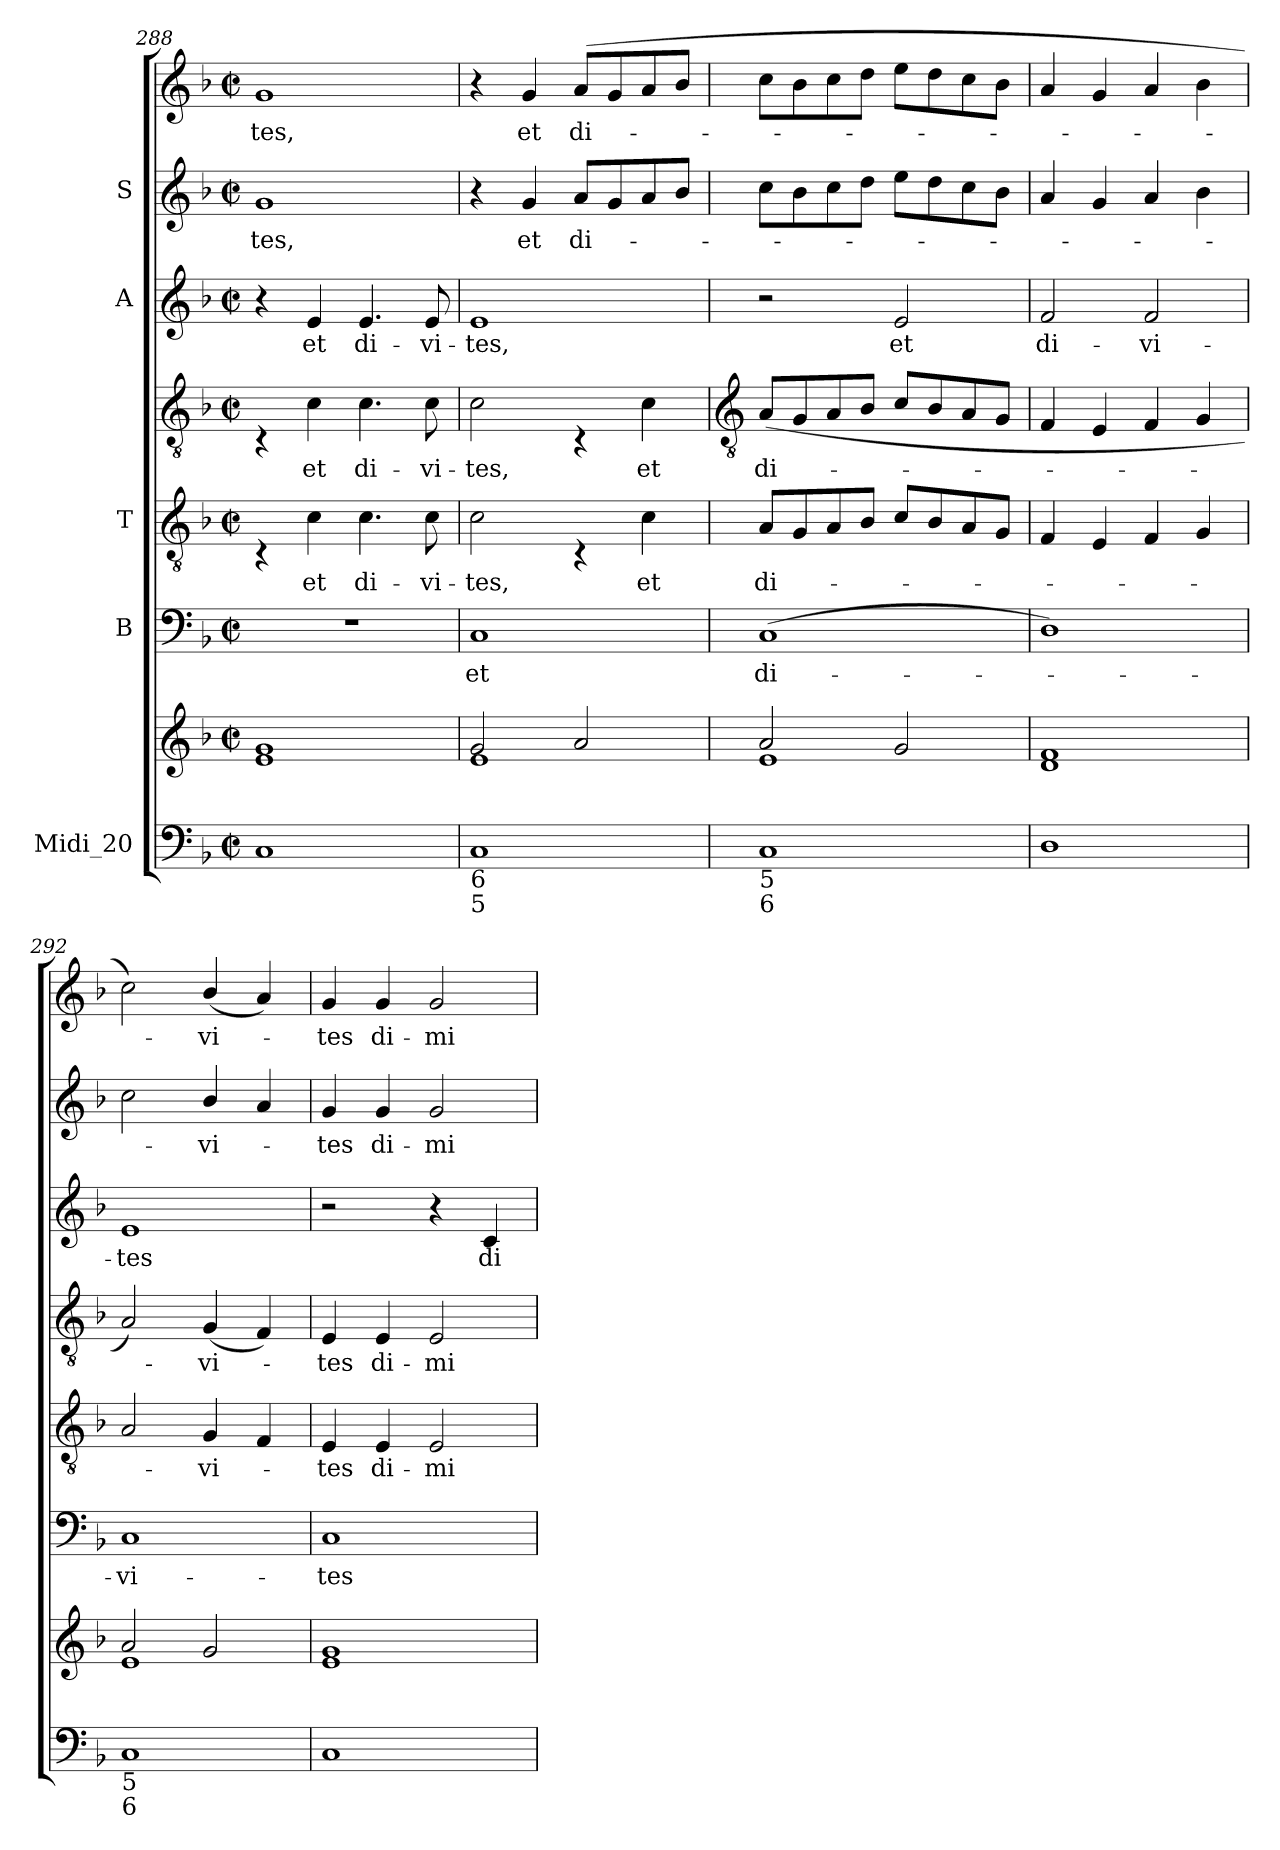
**kern	**kern	**kern	**text	**kern	**text	**kern	**text	**kern	**text	**kern	**text	**kern	**text
*part5	*part5	*part4	*part4	*part3	*part3	*part3	*part3	*part2	*part2	*part1	*part1	*part1	*part1
*staff8	*staff7	*staff6	*staff6	*staff5	*staff5	*staff4	*staff4	*staff3	*staff3	*staff2	*staff2	*staff1	*staff1
*I"Midi_20	*	*I"B	*	*I"T	*	*	*	*I"A	*	*I"S	*	*	*
*clefF4	*clefG2	*clefF4	*	*clefGv2	*	*clefGv2	*	*clefG2	*	*clefG2	*	*clefG2	*
*k[b-]	*k[b-]	*k[b-]	*	*k[b-]	*	*k[b-]	*	*k[b-]	*	*k[b-]	*	*k[b-]	*
*F:	*F:	*F:	*	*F:	*	*F:	*	*F:	*	*F:	*	*F:	*
*M2/2	*M2/2	*M2/2	*	*M2/2	*	*M2/2	*	*M2/2	*	*M2/2	*	*M2/2	*
*met(c|)	*met(c|)	*met(c|)	*	*met(c|)	*	*met(c|)	*	*met(c|)	*	*met(c|)	*	*met(c|)	*
=288	=288	=288	=288	=288	=288	=288	=288	=288	=288	=288	=288	=288	=288
*	*^	*	*	*	*	*	*	*	*	*	*	*	*
!	!	!	!	!	!	!	!	!	!	!	!	!LO:LY:b	!	!LO:LY:b
1C	1g	1e\	1r	.	4rBB	.	4rBB	.	4r	.	1g	tes,	1g	tes,
!	!	!	!	!	!	!LO:LY:b	!	!LO:LY:b	!	!LO:LY:b	!	!	!	!
.	.	.	.	.	4c	et	4c	et	4e	et	.	.	.	.
!	!	!	!	!	!	!LO:LY:b	!	!LO:LY:b	!	!LO:LY:b	!	!	!	!
.	.	.	.	.	4.c	di-	4.c	di-	4.e	di-	.	.	.	.
!	!	!	!	!	!	!LO:LY:b	!	!LO:LY:b	!	!LO:LY:b	!	!	!	!
.	.	.	.	.	8c	-vi-	8c	-vi-	8e	-vi-	.	.	.	.
=289	=289	=289	=289	=289	=289	=289	=289	=289	=289	=289	=289	=289	=289	=289
!LO:TX:b:t=6	!	!	!	!	!	!	!	!	!	!	!	!	!	!
!LO:TX:b:t=5	!	!	!	!	!	!	!	!	!	!	!	!	!	!
!	!	!	!	!LO:LY:b	!	!LO:LY:b	!	!LO:LY:b	!	!LO:LY:b	!	!	!	!
1C	2g	1e\	1C	et	2c	-tes,	2c	-tes,	1e	-tes,	4r	.	4r	.
!	!	!	!	!	!	!	!	!	!	!	!	!LO:LY:b	!	!LO:LY:b
.	.	.	.	.	.	.	.	.	.	.	4g	et	4g	et
!	!	!	!	!	!	!	!	!	!	!	!	!LO:LY:b	!	!LO:LY:b
.	2a	.	.	.	4rBB	.	4rBB	.	.	.	8aL	di-	(>8aL	di-
.	.	.	.	.	.	.	.	.	.	.	8g	.	8g	.
!	!	!	!	!	!	!LO:LY:b	!	!LO:LY:b	!	!	!	!	!	!
.	.	.	.	.	4c	et	4c	et	.	.	8a	.	8a	.
.	.	.	.	.	.	.	.	.	.	.	8b-J	.	8b-J	.
!!LO:LB:g=z
=290	=290	=290	=290	=290	=290	=290	=290	=290	=290	=290	=290	=290	=290	=290
*	*	*	*	*	*	*	*clefGv2	*	*	*	*	*	*	*
!LO:TX:b:t=5	!	!	!	!	!	!	!	!	!	!	!	!	!	!
!LO:TX:b:t=6	!	!	!	!	!	!	!	!	!	!	!	!	!	!
!	!	!	!	!LO:LY:b	!	!LO:LY:b	!	!LO:LY:b	!	!	!	!	!	!
1C	2a	1e\	(<1C	di-	8AL	di-	(<8AL	di-	2r	.	8ccL	.	8ccL	.
.	.	.	.	.	8G	.	8G	.	.	.	8b-	.	8b-	.
.	.	.	.	.	8A	.	8A	.	.	.	8cc	.	8cc	.
.	.	.	.	.	8B-J	.	8B-J	.	.	.	8ddJ	.	8ddJ	.
!	!	!	!	!	!	!	!	!	!	!LO:LY:b	!	!	!	!
.	2g	.	.	.	8cL	.	8cL	.	2e	et	8eeL	.	8eeL	.
.	.	.	.	.	8B-	.	8B-	.	.	.	8dd	.	8dd	.
.	.	.	.	.	8A	.	8A	.	.	.	8cc	.	8cc	.
.	.	.	.	.	8GJ	.	8GJ	.	.	.	8b-J	.	8b-J	.
=291	=291	=291	=291	=291	=291	=291	=291	=291	=291	=291	=291	=291	=291	=291
!	!	!	!	!	!	!	!	!	!	!LO:LY:b	!	!	!	!
1D	1f	1d\	1D)	.	4F	.	4F	.	2f	di-	4a	.	4a	.
.	.	.	.	.	4E	.	4E	.	.	.	4g	.	4g	.
!	!	!	!	!	!	!	!	!	!	!LO:LY:b	!	!	!	!
.	.	.	.	.	4F	.	4F	.	2f	-vi-	4a	.	4a	.
.	.	.	.	.	4G	.	4G	.	.	.	4b-	.	4b-	.
=292	=292	=292	=292	=292	=292	=292	=292	=292	=292	=292	=292	=292	=292	=292
!LO:TX:b:t=5	!	!	!	!	!	!	!	!	!	!	!	!	!	!
!LO:TX:b:t=6	!	!	!	!	!	!	!	!	!	!	!	!	!	!
!	!	!	!	!LO:LY:b	!	!	!	!	!	!LO:LY:b	!	!	!	!
1C	2a	1e\	1C	vi-	2A	.	2A)	.	1e	-tes	2cc	.	2cc)	.
!	!	!	!	!	!	!LO:LY:b	!	!LO:LY:b	!	!	!	!LO:LY:b	!	!LO:LY:b
.	2g	.	.	.	4G	vi-	(<4G	vi-	.	.	4b-/	vi-	(<4b-/	vi-
.	.	.	.	.	4F	.	4F)	.	.	.	4a	.	4a)	.
=293	=293	=293	=293	=293	=293	=293	=293	=293	=293	=293	=293	=293	=293	=293
!	!	!	!	!LO:LY:b	!	!LO:LY:b	!	!LO:LY:b	!	!	!	!LO:LY:b	!	!LO:LY:b
1C	1g	1e\	1C	-tes	4E	tes	4E	tes	2r	.	4g	tes	4g	tes
!	!	!	!	!	!	!LO:LY:b	!	!LO:LY:b	!	!	!	!LO:LY:b	!	!LO:LY:b
.	.	.	.	.	4E	di-	4E	di-	.	.	4g	di-	4g	di-
!	!	!	!	!	!	!LO:LY:b	!	!LO:LY:b	!	!	!	!LO:LY:b	!	!LO:LY:b
.	.	.	.	.	2E	-mi-	2E	-mi-	4r	.	2g	-mi-	2g	-mi-
!	!	!	!	!	!	!	!	!	!	!LO:LY:b	!	!	!	!
.	.	.	.	.	.	.	.	.	4c	di-	.	.	.	.
*	*v	*v	*	*	*	*	*	*	*	*	*	*	*	*
=	=	=	=	=	=	=	=	=	=	=	=	=	=
*-	*-	*-	*-	*-	*-	*-	*-	*-	*-	*-	*-	*-	*-
